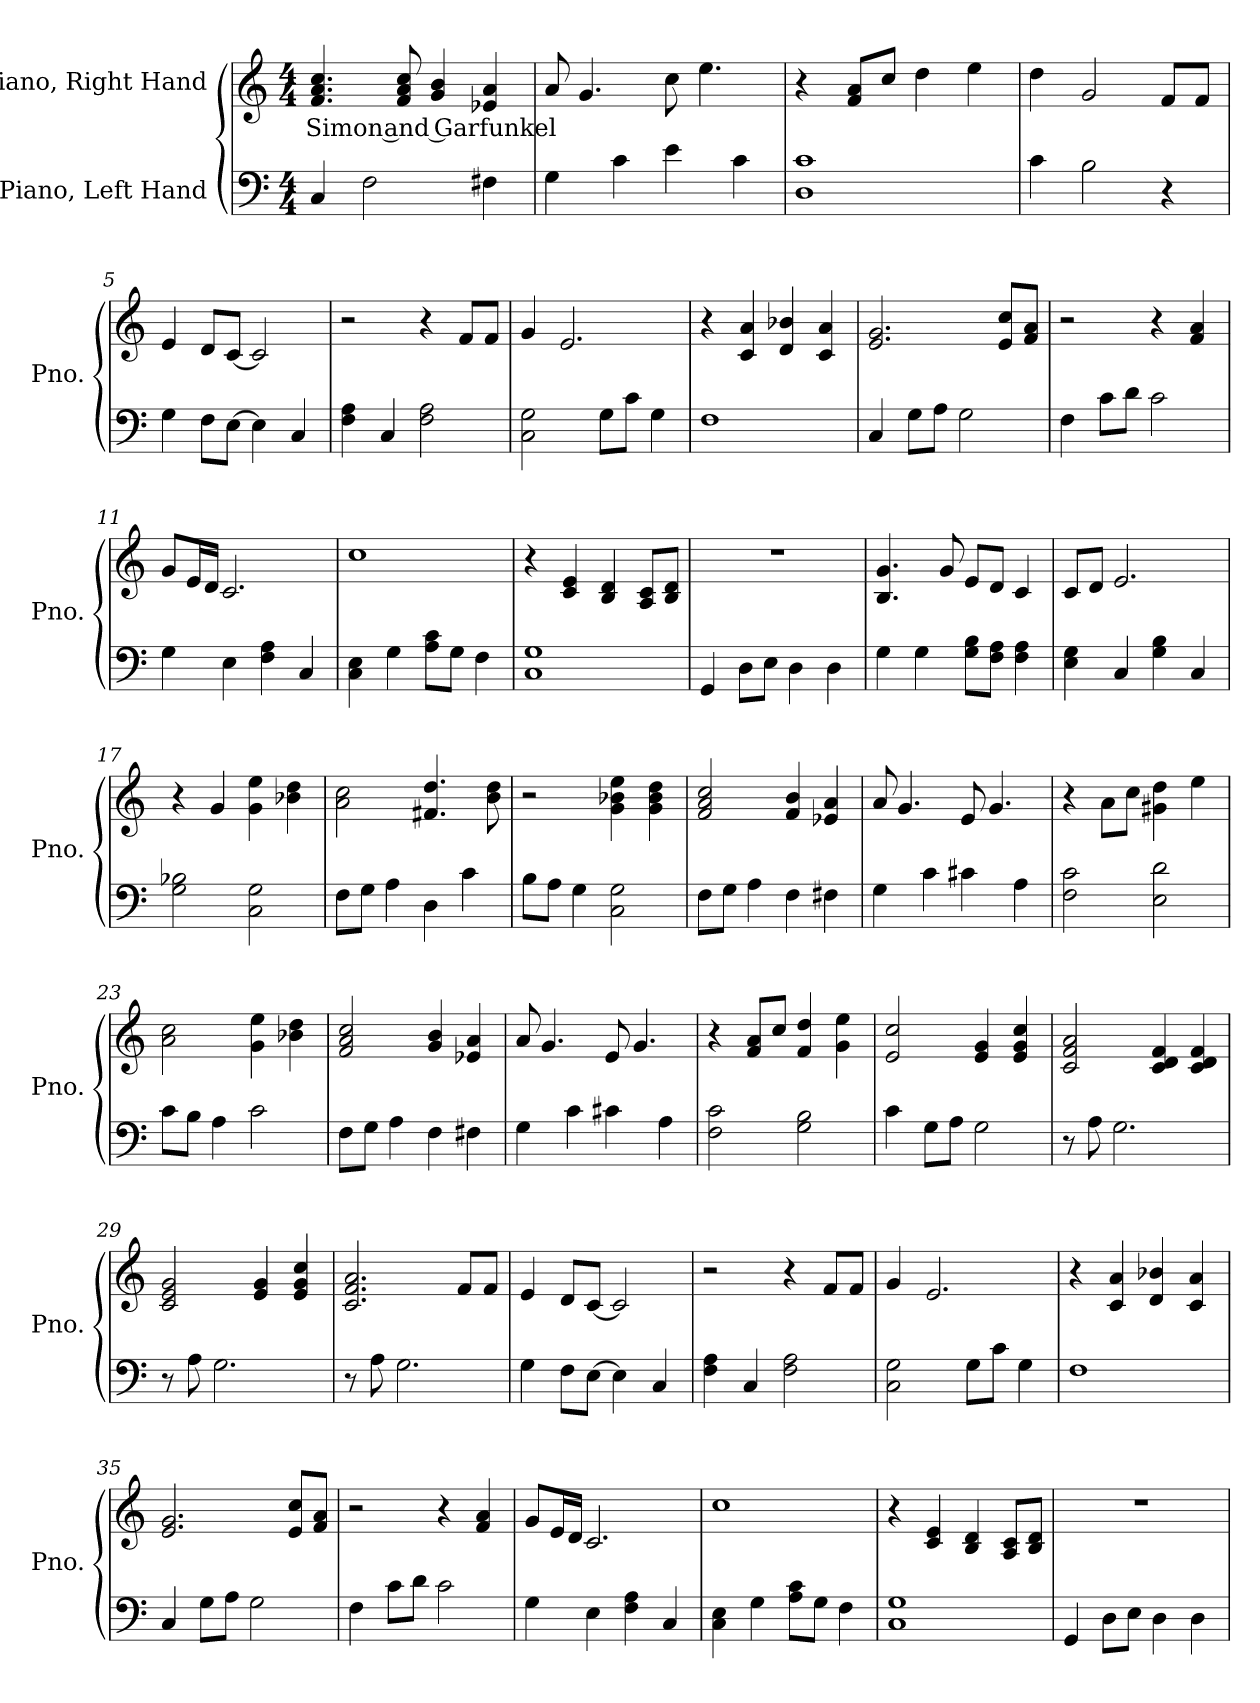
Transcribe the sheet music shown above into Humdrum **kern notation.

**kern	**kern	**text
*part2	*part1	*part1
*staff2	*staff1	*staff1
*I"Piano, Left Hand	*I"Piano, Right Hand	*
*I'Pno.	*I'Pno.	*
*clefF4	*clefG2	*
*k[]	*k[]	*
*M4/4	*M4/4	*
*MM90	*MM90	*
=1	=1	=1
!	!	!LO:LY:b
4C/	4.f/ 4.a/ 4.cc/	Simon and Garfunkel
2F\	.	.
.	8f/ 8a/ 8cc/	.
.	4g/ 4b/	.
4F#X\	4e-X/ 4a/	.
=2	=2	=2
4G\	8a/	.
.	4.g/	.
4c\	.	.
4e\	8cc\	.
.	4.ee\	.
4c\	.	.
=3	=3	=3
1D 1c	4r	.
.	8f/ 8a/L	.
.	8cc/J	.
.	4dd\	.
.	4ee\	.
=4	=4	=4
4c\	4dd\	.
2B\	2g/	.
4r	8f/L	.
.	8f/J	.
!!LO:LB:g=z
=5	=5	=5
4G\	4e/	.
8F\L	8d/L	.
[8E\J	[8c/J	.
4E\]	2c/]	.
4C/	.	.
=6	=6	=6
4F\ 4A\	2r	.
4C/	.	.
2F\ 2A\	4r	.
.	8f/L	.
.	8f/J	.
=7	=7	=7
2C\ 2G\	4g/	.
.	2.e/	.
8G\L	.	.
8c\J	.	.
4G\	.	.
=8	=8	=8
1F	4r	.
.	4c/ 4a/	.
.	4d/ 4b-X/	.
.	4c/ 4a/	.
=9	=9	=9
4C/	2.e/ 2.g/	.
8G\L	.	.
8A\J	.	.
2G\	.	.
.	8e/ 8cc/L	.
.	8f/ 8a/J	.
=10	=10	=10
4F\	2r	.
8c\L	.	.
8d\J	.	.
2c\	4r	.
.	4f/ 4a/	.
=11	=11	=11
4G\	8g/L	.
.	16e/L	.
.	16d/JJ	.
4E\	2.c/	.
4F\ 4A\	.	.
4C/	.	.
!!LO:LB:g=z
=12	=12	=12
4C\ 4E\	1cc	.
4G\	.	.
8A\ 8c\L	.	.
8G\J	.	.
4F\	.	.
=13	=13	=13
1C 1G	4r	.
.	4c/ 4e/	.
.	4B/ 4d/	.
.	8A/ 8c/L	.
.	8B/ 8d/J	.
=14	=14	=14
4GG/	1r	.
8D\L	.	.
8E\J	.	.
4D\	.	.
4D\	.	.
=15	=15	=15
4G\	4.B/ 4.g/	.
4G\	.	.
.	8g/	.
8G\ 8B\L	8e/L	.
8F\ 8A\J	8d/J	.
4F\ 4A\	4c/	.
=16	=16	=16
4E\ 4G\	8c/L	.
.	8d/J	.
4C/	2.e/	.
4G\ 4B\	.	.
4C/	.	.
=17	=17	=17
2G\ 2B-X\	4r	.
.	4g/	.
2C\ 2G\	4g\ 4ee\	.
.	4b-X\ 4dd\	.
=18	=18	=18
8F\L	2a\ 2cc\	.
8G\J	.	.
4A\	.	.
4D\	4.f#X/ 4.dd/	.
4c\	.	.
.	8b\ 8dd\	.
!!LO:LB:g=z
=19	=19	=19
8B\L	2r	.
8A\J	.	.
4G\	.	.
2C\ 2G\	4g\ 4b-X\ 4ee\	.
.	4g\ 4b-\ 4dd\	.
=20	=20	=20
8F\L	2f/ 2a/ 2cc/	.
8G\J	.	.
4A\	.	.
4F\	4f/ 4b/	.
4F#X\	4e-X/ 4a/	.
=21	=21	=21
4G\	8a/	.
.	4.g/	.
4c\	.	.
4c#X\	8e/	.
.	4.g/	.
4A\	.	.
=22	=22	=22
2F\ 2c\	4r	.
.	8a\L	.
.	8cc\J	.
2E\ 2d\	4g#X\ 4dd\	.
.	4ee\	.
=23	=23	=23
8c\L	2a\ 2cc\	.
8B\J	.	.
4A\	.	.
2c\	4g\ 4ee\	.
.	4b-X\ 4dd\	.
=24	=24	=24
8F\L	2f/ 2a/ 2cc/	.
8G\J	.	.
4A\	.	.
4F\	4g/ 4b/	.
4F#X\	4e-X/ 4a/	.
!!LO:LB:g=z
=25	=25	=25
4G\	8a/	.
.	4.g/	.
4c\	.	.
4c#X\	8e/	.
.	4.g/	.
4A\	.	.
=26	=26	=26
2F\ 2c\	4r	.
.	8f/ 8a/L	.
.	8cc/J	.
2G\ 2B\	4f/ 4dd/	.
.	4g\ 4ee\	.
=27	=27	=27
4c\	2e/ 2cc/	.
8G\L	.	.
8A\J	.	.
2G\	4e/ 4g/	.
.	4e/ 4g/ 4cc/	.
=28	=28	=28
8r	2c/ 2f/ 2a/	.
8A\	.	.
2.G\	.	.
.	4c/ 4d/ 4f/	.
.	4c/ 4d/ 4f/	.
=29	=29	=29
8r	2c/ 2e/ 2g/	.
8A\	.	.
2.G\	.	.
.	4e/ 4g/	.
.	4e/ 4g/ 4cc/	.
=30	=30	=30
8r	2.c/ 2.f/ 2.a/	.
8A\	.	.
2.G\	.	.
.	8f/L	.
.	8f/J	.
=31	=31	=31
4G\	4e/	.
8F\L	8d/L	.
[8E\J	[8c/J	.
4E\]	2c/]	.
4C/	.	.
!!LO:LB:g=z
=32	=32	=32
4F\ 4A\	2r	.
4C/	.	.
2F\ 2A\	4r	.
.	8f/L	.
.	8f/J	.
=33	=33	=33
2C\ 2G\	4g/	.
.	2.e/	.
8G\L	.	.
8c\J	.	.
4G\	.	.
=34	=34	=34
1F	4r	.
.	4c/ 4a/	.
.	4d/ 4b-X/	.
.	4c/ 4a/	.
=35	=35	=35
4C/	2.e/ 2.g/	.
8G\L	.	.
8A\J	.	.
2G\	.	.
.	8e/ 8cc/L	.
.	8f/ 8a/J	.
=36	=36	=36
4F\	2r	.
8c\L	.	.
8d\J	.	.
2c\	4r	.
.	4f/ 4a/	.
=37	=37	=37
4G\	8g/L	.
.	16e/L	.
.	16d/JJ	.
4E\	2.c/	.
4F\ 4A\	.	.
4C/	.	.
=38	=38	=38
4C\ 4E\	1cc	.
4G\	.	.
8A\ 8c\L	.	.
8G\J	.	.
4F\	.	.
!!LO:PB:g=z
=39	=39	=39
1C 1G	4r	.
.	4c/ 4e/	.
.	4B/ 4d/	.
.	8A/ 8c/L	.
.	8B/ 8d/J	.
=40	=40	=40
4GG/	1r	.
8D\L	.	.
8E\J	.	.
4D\	.	.
4D\	.	.
=	=	=
*-	*-	*-
